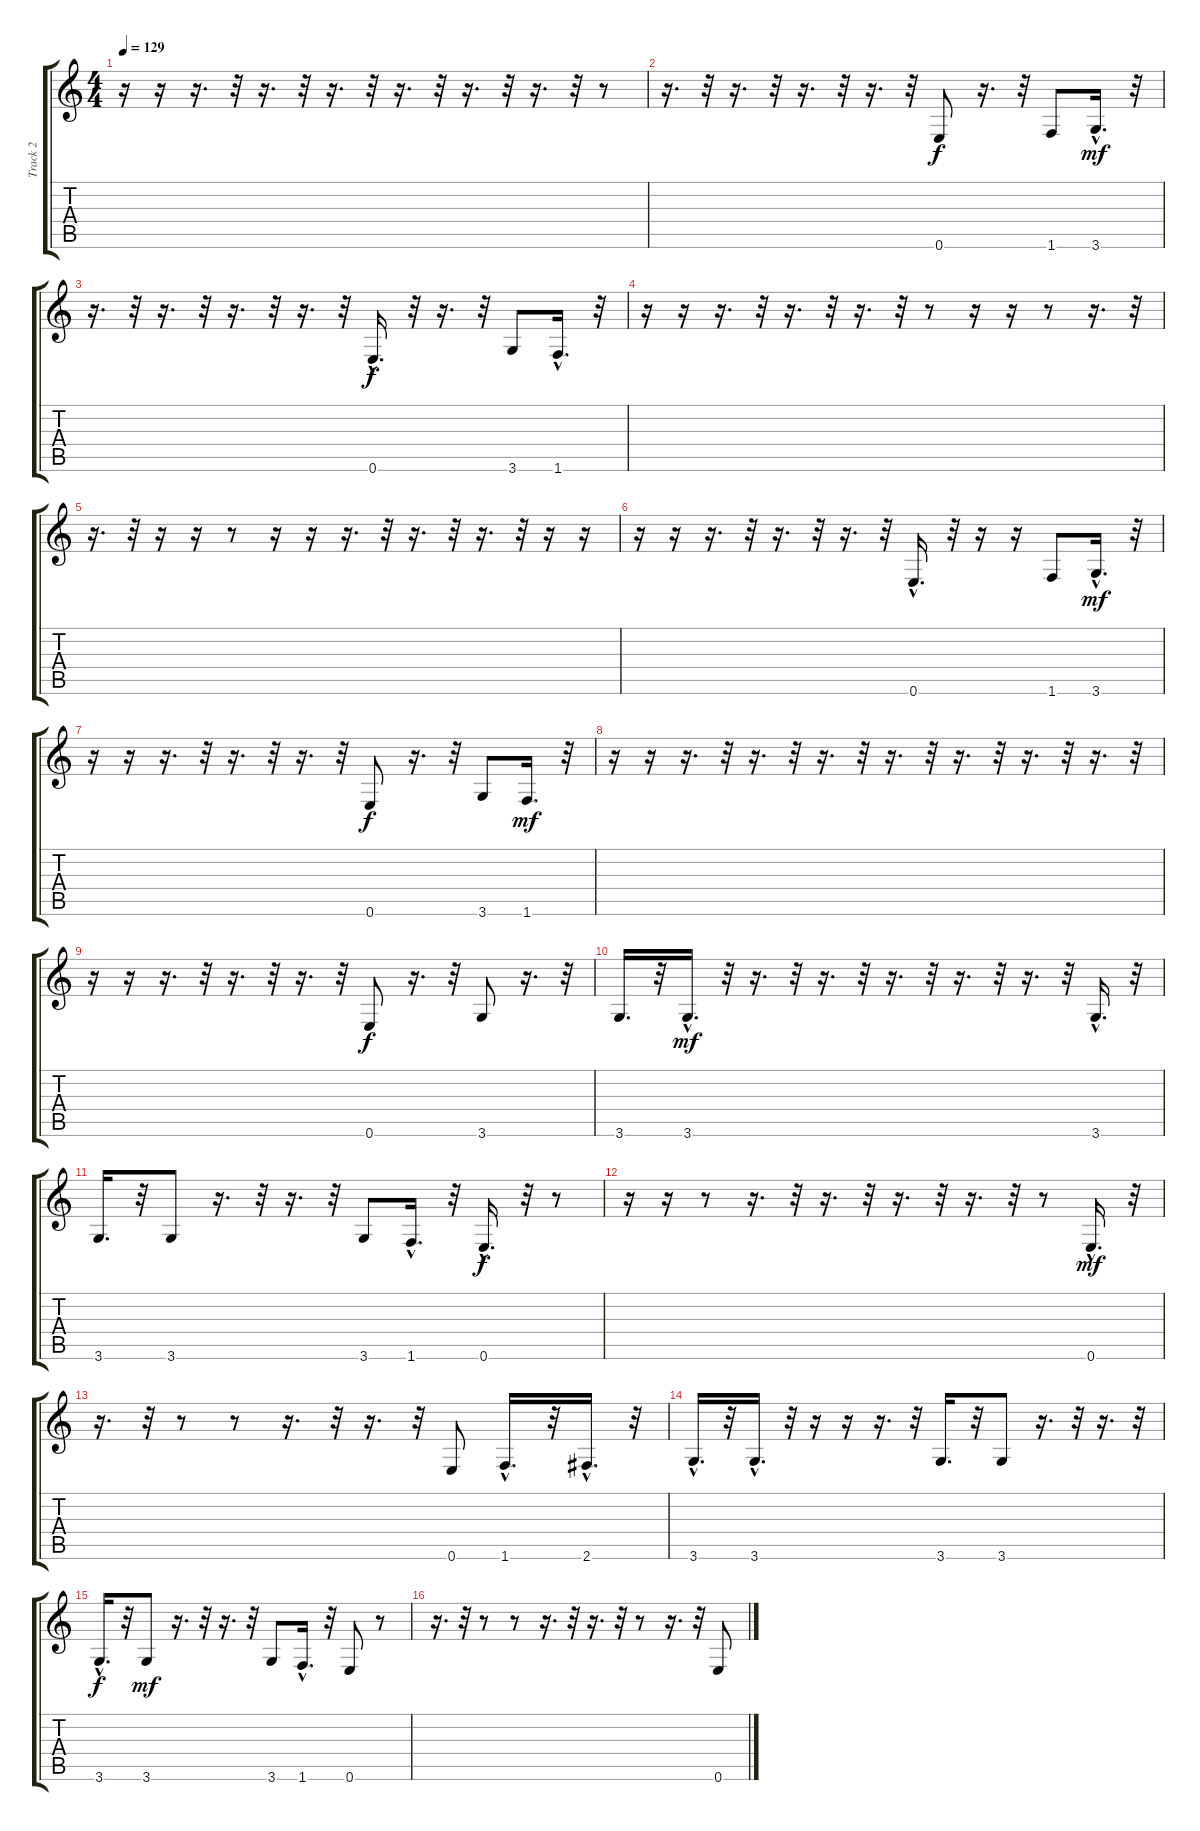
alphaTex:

\track ("Track 2" "Track 2") {instrument electricbassfinger}
\staff {score tabs}
\tuning (E4 B3 G3 D3 A2 E2) {hide}
\ts (4 4)
\tempo 129
\clef g2
\ks c
r.16{dy f} r.16 r.16{d} r.32 r.16{d} r.32 r.16{d} r.32 r.16{d} r.32 r.16{d} r.32 r.16{d} r.32 r.8 |
r.16{d} r.32 r.16{d} r.32 r.16{d} r.32 r.16{d} r.32 0.6.8 r.16{d} r.32 1.6.8 3.6{hac}.16{d dy mf} r.32 |
r.16{d} r.32 r.16{d} r.32 r.16{d} r.32 r.16{d} r.32 0.6{hac}.16{d dy f} r.32 r.16{d} r.32 3.6.8 1.6{hac}.16{d} r.32 |
r.16 r.16 r.16{d} r.32 r.16{d} r.32 r.16{d} r.32 r.8 r.16 r.16 r.8 r.16{d} r.32 |
r.16{d} r.32 r.16 r.16 r.8 r.16 r.16 r.16{d} r.32 r.16{d} r.32 r.16{d} r.32 r.16 r.16 |
r.16 r.16 r.16{d} r.32 r.16{d} r.32 r.16{d} r.32 0.6{hac}.16{d} r.32 r.16 r.16 1.6.8 3.6{hac}.16{d dy mf} r.32 |
r.16 r.16 r.16{d} r.32 r.16{d} r.32 r.16{d} r.32 0.6.8{dy f} r.16{d} r.32 3.6.8 1.6.16{d dy mf} r.32 |
r.16 r.16 r.16{d} r.32 r.16{d} r.32 r.16{d} r.32 r.16{d} r.32 r.16{d} r.32 r.16{d} r.32 r.16{d} r.32 |
r.16 r.16 r.16{d} r.32 r.16{d} r.32 r.16{d} r.32 0.6.8{dy f} r.16{d} r.32 3.6.8 r.16{d} r.32 |
3.6.16{d} r.32 3.6{hac}.16{d dy mf} r.32 r.16{d} r.32 r.16{d} r.32 r.16{d} r.32 r.16{d} r.32 r.16{d} r.32 3.6{hac}.16{d} r.32 |
3.6.16{d} r.32 3.6.8 r.16{d} r.32 r.16{d} r.32 3.6.8 1.6{hac}.16{d} r.32 0.6{hac}.16{d dy f} r.32 r.8 |
r.16 r.16 r.8 r.16{d} r.32 r.16{d} r.32 r.16{d} r.32 r.16{d} r.32 r.8 0.6{hac}.16{d dy mf} r.32 |
r.16{d} r.32 r.8 r.8 r.16{d} r.32 r.16{d} r.32 0.6.8 1.6{hac}.16{d} r.32 2.6{hac}.16{d} r.32 |
3.6{hac}.16{d} r.32 3.6{hac}.16{d} r.32 r.16 r.16 r.16{d} r.32 3.6.16{d} r.32 3.6.8 r.16{d} r.32 r.16{d} r.32 |
3.6{hac}.16{d dy f} r.32 3.6.8{dy mf} r.16{d} r.32 r.16{d} r.32 3.6.8 1.6{hac}.16{d} r.32 0.6.8 r.8 |
r.16{d} r.32 r.8 r.8 r.16{d} r.32 r.16{d} r.32 r.8 r.16{d} r.32 0.6.8
